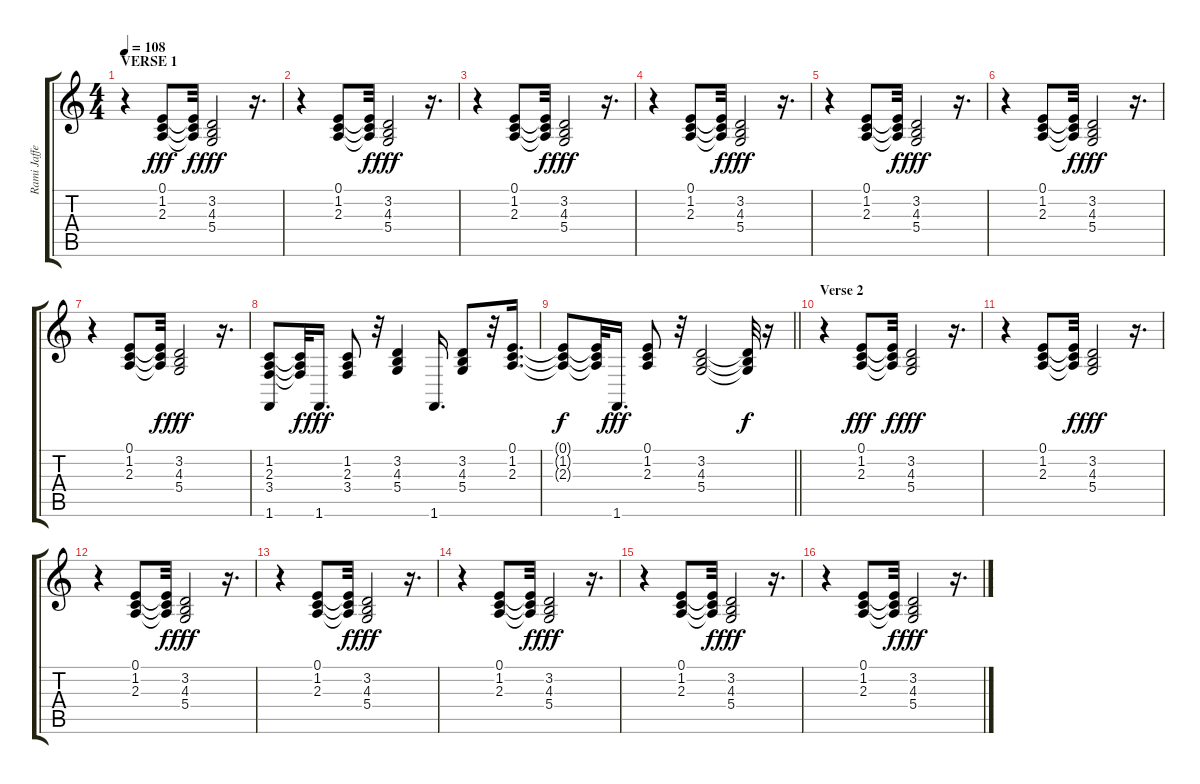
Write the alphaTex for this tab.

\track ("Rami Jaffee" "Rami Jaffe") {instrument electricpiano1}
\staff {score tabs}
\tuning (E4 B3 G3 D3 A2 E2) {hide}
\ts (4 4)
\section ("" "VERSE 1")
\tempo 108
\clef g2
\ks c
r.4{dy fff} (0.1 1.2 2.3).8 (0.1{t} 1.2{t} 2.3{t}).32{dy f} (3.2 4.3 5.4).2{dy fff} r.16{d} |
r.4 (0.1 1.2 2.3).8 (0.1{t} 1.2{t} 2.3{t}).32{dy f} (3.2 4.3 5.4).2{dy fff} r.16{d} |
r.4 (0.1 1.2 2.3).8 (0.1{t} 1.2{t} 2.3{t}).32{dy f} (3.2 4.3 5.4).2{dy fff} r.16{d} |
r.4 (0.1 1.2 2.3).8 (0.1{t} 1.2{t} 2.3{t}).32{dy f} (3.2 4.3 5.4).2{dy fff} r.16{d} |
r.4 (0.1 1.2 2.3).8 (0.1{t} 1.2{t} 2.3{t}).32{dy f} (3.2 4.3 5.4).2{dy fff} r.16{d} |
r.4 (0.1 1.2 2.3).8 (0.1{t} 1.2{t} 2.3{t}).32{dy f} (3.2 4.3 5.4).2{dy fff} r.16{d} |
r.4 (0.1 1.2 2.3).8 (0.1{t} 1.2{t} 2.3{t}).32{dy f} (3.2 4.3 5.4).2{dy fff} r.16{d} |
(1.2 2.3 3.4 1.6).8 (1.2{t} 2.3{t} 3.4{t}).32{dy f} 1.6.16{d dy fff} (1.2 2.3 3.4).8 r.32 (3.2 4.3 5.4).4 1.6.16{d} (3.2 4.3 5.4).8 r.32 (0.1 1.2 2.3).16{d} |
\barLineRight lightlight
(0.1{t} 1.2{t} 2.3{t}).8{dy f} (0.1{t} 1.2{t} 2.3{t}).32 1.6.16{d dy fff} (0.1 1.2 2.3).8 r.32 (3.2 4.3 5.4).2 (3.2{t} 4.3{t} 5.4{t}).32{dy f} r.16 |
\section ("" "Verse 2")
r.4 (0.1 1.2 2.3).8{dy fff} (0.1{t} 1.2{t} 2.3{t}).32{dy f} (3.2 4.3 5.4).2{dy fff} r.16{d} |
r.4 (0.1 1.2 2.3).8 (0.1{t} 1.2{t} 2.3{t}).32{dy f} (3.2 4.3 5.4).2{dy fff} r.16{d} |
r.4 (0.1 1.2 2.3).8 (0.1{t} 1.2{t} 2.3{t}).32{dy f} (3.2 4.3 5.4).2{dy fff} r.16{d} |
r.4 (0.1 1.2 2.3).8 (0.1{t} 1.2{t} 2.3{t}).32{dy f} (3.2 4.3 5.4).2{dy fff} r.16{d} |
r.4 (0.1 1.2 2.3).8 (0.1{t} 1.2{t} 2.3{t}).32{dy f} (3.2 4.3 5.4).2{dy fff} r.16{d} |
r.4 (0.1 1.2 2.3).8 (0.1{t} 1.2{t} 2.3{t}).32{dy f} (3.2 4.3 5.4).2{dy fff} r.16{d} |
r.4 (0.1 1.2 2.3).8 (0.1{t} 1.2{t} 2.3{t}).32{dy f} (3.2 4.3 5.4).2{dy fff} r.16{d}
